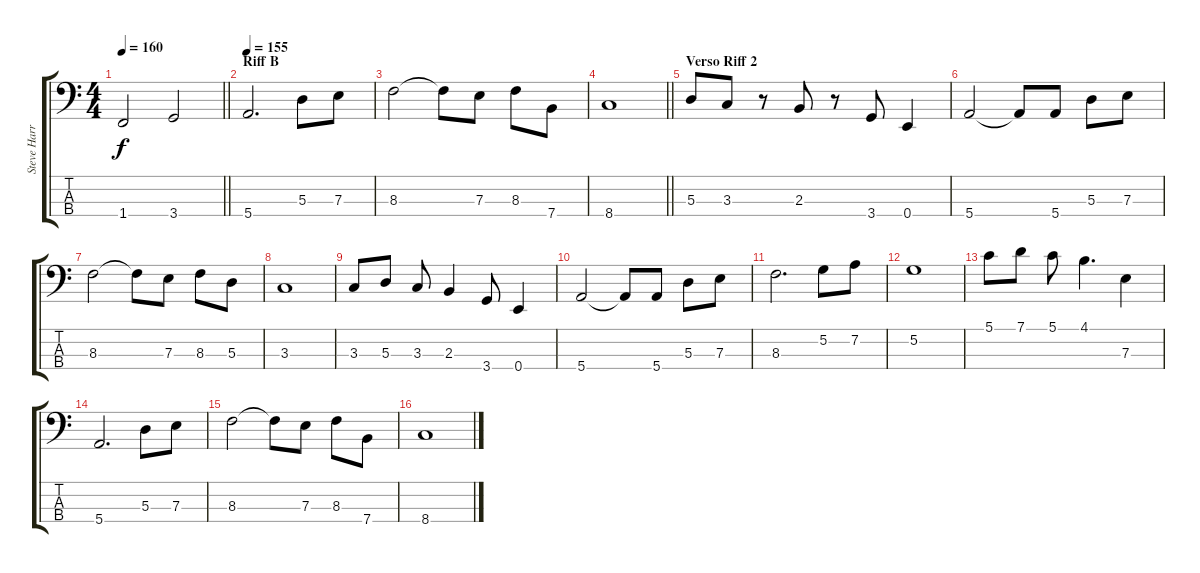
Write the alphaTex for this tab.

\track ("Steve Harris" "Steve Harr") {instrument electricbassfinger}
\staff {score tabs}
\tuning (G2 D2 A1 E1) {hide}
\ts (4 4)
\tempo 160
\clef f4
\barLineRight lightlight
\ks c
1.4.2{dy f} 3.4.2 |
\section ("" "Riff B")
\tempo 155
5.4.2{d} 5.3.8 7.3.8 |
8.3.2 8.3{t}.8 7.3.8 8.3.8 7.4.8 |
\barLineRight lightlight
8.4.1 |
\section ("" "Verso Riff 2")
5.3.8 3.3.8 r.8 2.3.8 r.8 3.4.8 0.4.4 |
5.4.2 5.4{t}.8 5.4.8 5.3.8 7.3.8 |
8.3.2 8.3{t}.8 7.3.8 8.3.8 5.3.8 |
3.3.1 |
3.3.8 5.3.8 3.3.8 2.3.4 3.4.8 0.4.4 |
5.4.2 5.4{t}.8 5.4.8 5.3.8 7.3.8 |
8.3.2{d} 5.2.8 7.2.8 |
5.2.1 |
5.1.8 7.1.8 5.1.8 4.1.4{d} 7.3.4 |
5.4.2{d} 5.3.8 7.3.8 |
8.3.2 8.3{t}.8 7.3.8 8.3.8 7.4.8 |
8.4.1
